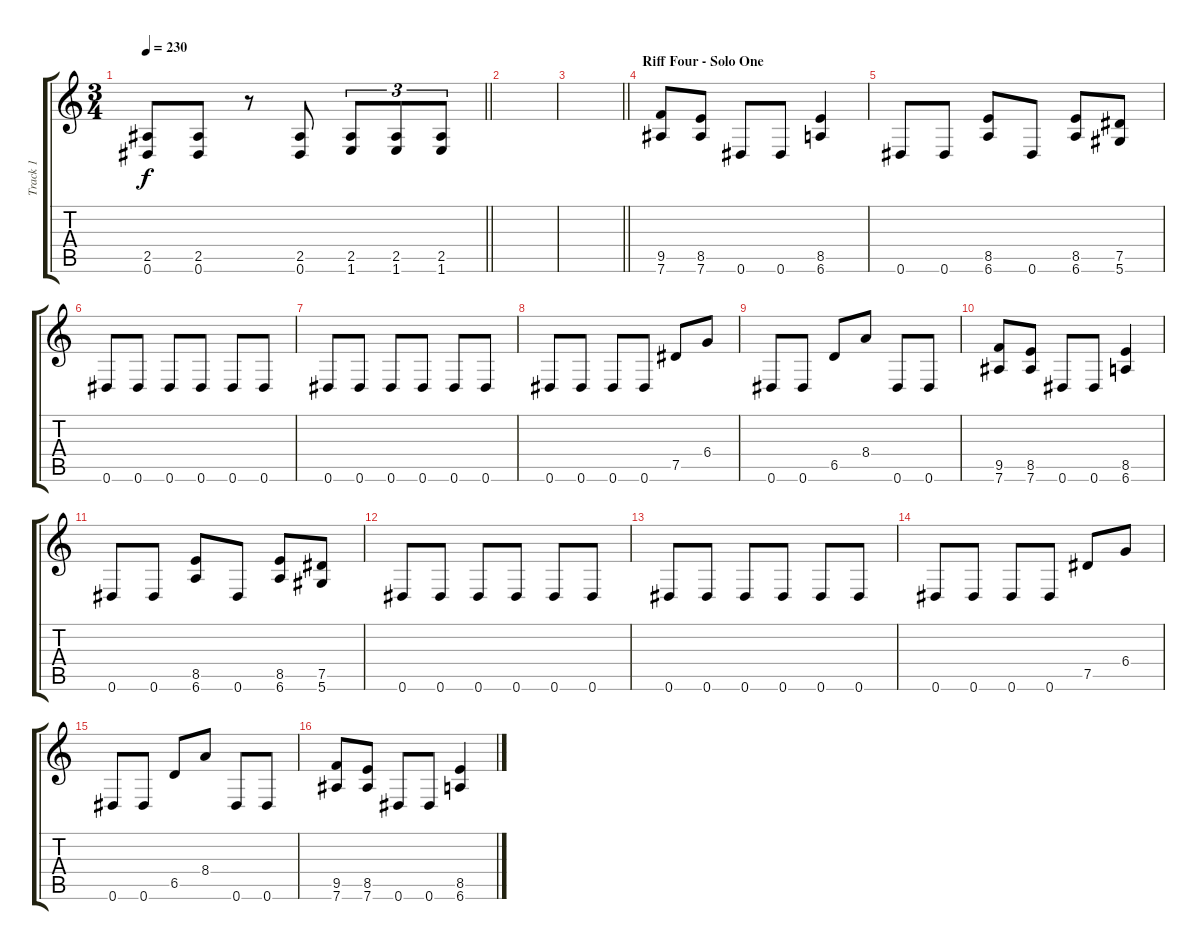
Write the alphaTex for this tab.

\track ("Track 1" "Track 1") {instrument distortionguitar}
\staff {score tabs}
\tuning (Eb4 Bb3 Gb3 Db3 Ab2 Eb2) {hide}
\ts (3 4)
\tempo 230
\clef g2
\barLineRight lightlight
\ks c
(2.5 0.6).8{dy f} (2.5 0.6).8 r.8 (2.5 0.6).8 (2.5 1.6).8{tu (3 2)} (2.5 1.6).8{tu (3 2)} (2.5 1.6).8{tu (3 2)} |
|
\barLineRight lightlight
|
\section ("" "Riff Four - Solo One")
(9.5 7.6).8 (8.5 7.6).8 0.6.8 0.6.8 (8.5 6.6).4 |
0.6.8 0.6.8 (8.5 6.6).8 0.6.8 (8.5 6.6).8 (7.5 5.6).8 |
0.6.8 0.6.8 0.6.8 0.6.8 0.6.8 0.6.8 |
0.6.8 0.6.8 0.6.8 0.6.8 0.6.8 0.6.8 |
0.6.8 0.6.8 0.6.8 0.6.8 7.5.8 6.4.8 |
0.6.8 0.6.8 6.5.8 8.4.8 0.6.8 0.6.8 |
(9.5 7.6).8 (8.5 7.6).8 0.6.8 0.6.8 (8.5 6.6).4 |
0.6.8 0.6.8 (8.5 6.6).8 0.6.8 (8.5 6.6).8 (7.5 5.6).8 |
0.6.8 0.6.8 0.6.8 0.6.8 0.6.8 0.6.8 |
0.6.8 0.6.8 0.6.8 0.6.8 0.6.8 0.6.8 |
0.6.8 0.6.8 0.6.8 0.6.8 7.5.8 6.4.8 |
0.6.8 0.6.8 6.5.8 8.4.8 0.6.8 0.6.8 |
(9.5 7.6).8 (8.5 7.6).8 0.6.8 0.6.8 (8.5 6.6).4
